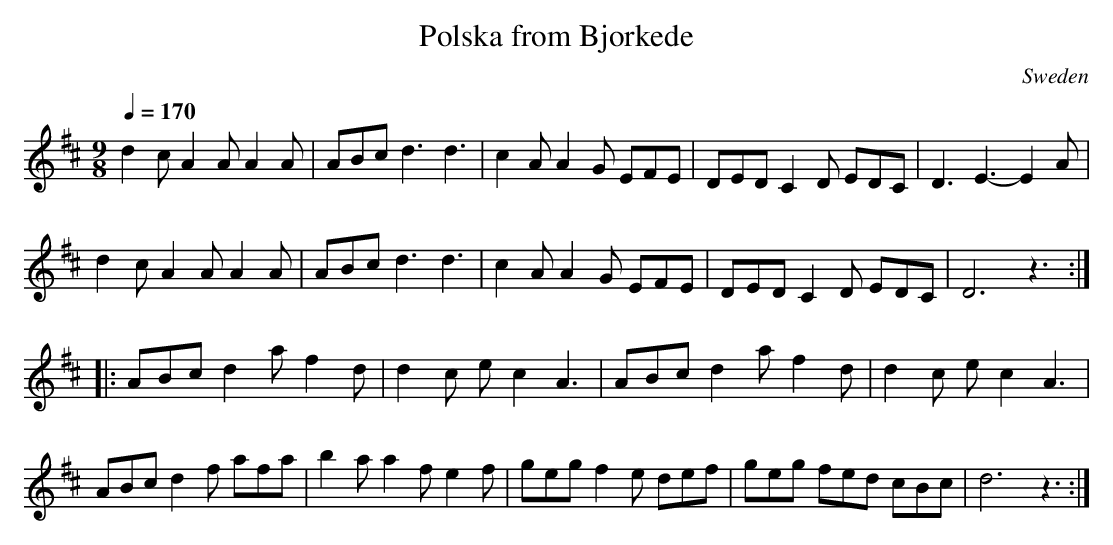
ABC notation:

X:1
T:Polska from Bjorkede
L:1/8
M:9/8
O:Sweden
Q:1/4=170
K:D
d2c A2A A2A|ABc d3d3|c2A A2G EFE|DED C2D EDC|D3E3-E2A|
d2c A2A A2A|ABc d3d3|c2A A2G EFE|DED C2D EDC|D6z3:|
|:ABc d2a f2d|d2c e c2A3|ABc d2a f2d|d2c e c2A3|
ABc d2f afa|b2a a2f e2f|geg f2e def|geg fed cBc|d6z3:|
